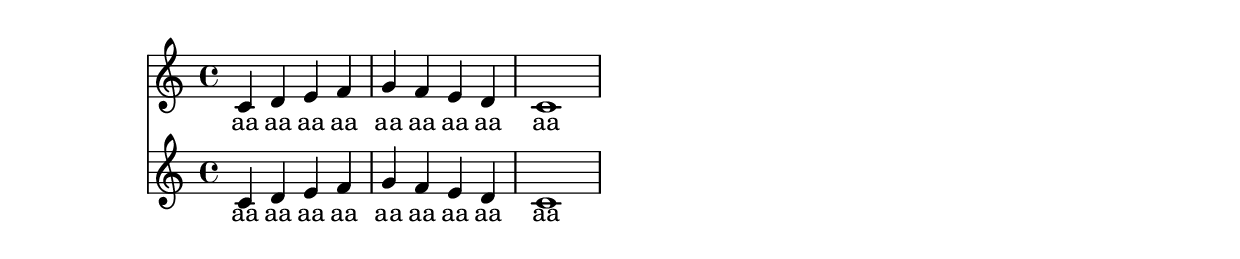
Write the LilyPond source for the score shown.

%% DO NOT EDIT this file manually; it is automatically
%% generated from LSR http://lsr.di.unimi.it
%% Make any changes in LSR itself, or in Documentation/snippets/new/ ,
%% and then run scripts/auxiliar/makelsr.py
%%
%% This file is in the public domain.
\version "2.18.0"

\header {
  lsrtags = "spacing, text, tweaks-and-overrides, vocal-music, workaround"

  texidoc = "
This snippet shows how to bring the lyrics line closer to the staff.

"
  doctitle = "Adjusting lyrics vertical spacing"
} % begin verbatim

% Default layout:
<<
  \new Staff \new Voice = melody \relative c' {
    c4 d e f
    g4 f e d
    c1
  }
  \new Lyrics \lyricsto melody { aa aa aa aa aa aa aa aa aa }

  \new Staff {
    \new Voice = melody \relative c' {
      c4 d e f
      g4 f e d
      c1
    }
  }
  % Reducing the minimum space below the staff and above the lyrics:
  \new Lyrics \with {
    \override VerticalAxisGroup.nonstaff-relatedstaff-spacing = #'((basic-distance . 1))
  }
  \lyricsto melody { aa aa aa aa aa aa aa aa aa }
>>
